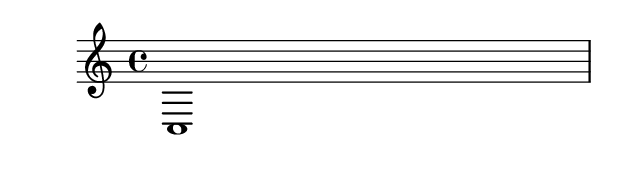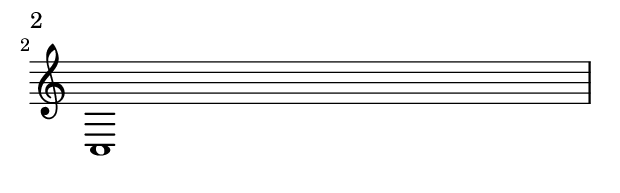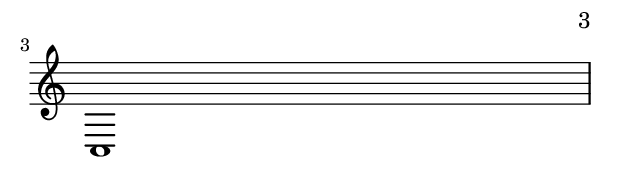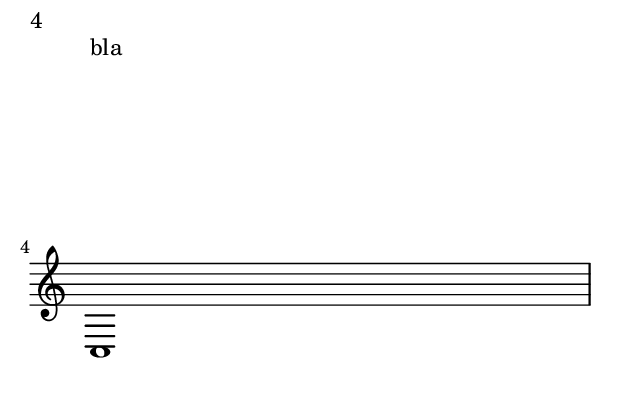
\header {

  texidoc = "By setting @code{page-top-space,} the Y position of the
first system can be forced to be uniform."

}
\version "2.10.0"

#(set-default-paper-size "a6")

\book {
  \score {

    \relative {
      c1\break\pageBreak
      c1\break\pageBreak
      c1
      \break\pageBreak
      \override TextScript #'padding = #20
      c1^"bla"
    }
  }

  \paper {
    page-top-space = 3 \cm
  }
}

